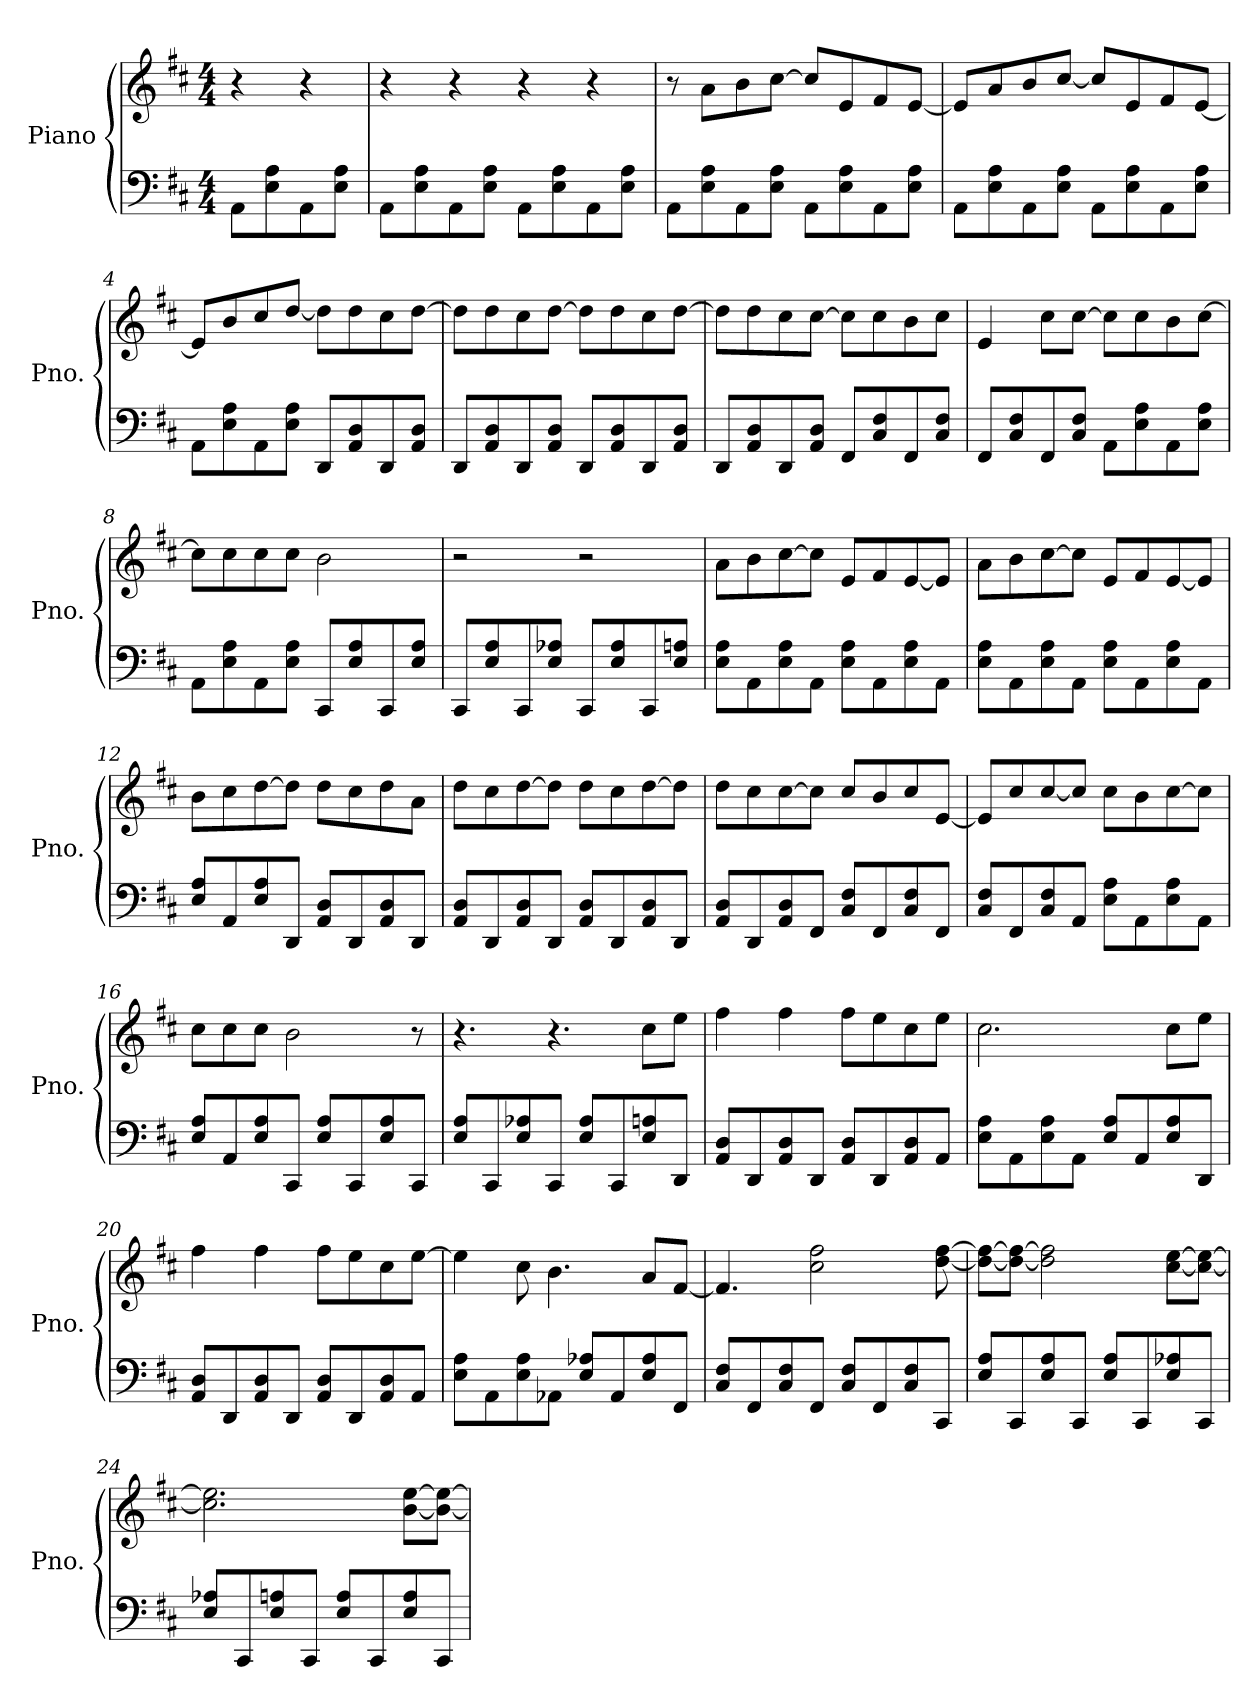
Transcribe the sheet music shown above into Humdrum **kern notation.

**kern	**kern
*part1	*part1
*staff2	*staff1
*I"Piano	*
*I'Pno.	*
*clefF4	*clefG2
*k[f#c#]	*k[f#c#]
*M4/4	*M4/4
*MM160	*MM160
=	=
8AA\L	4r
8E\ 8A\	.
8AA\	4r
8E\ 8A\J	.
=1	=1
8AA\L	4r
8E\ 8A\	.
8AA\	4r
8E\ 8A\J	.
8AA\L	4r
8E\ 8A\	.
8AA\	4r
8E\ 8A\J	.
=2	=2
8AA\L	8r
8E\ 8A\	8a\L
8AA\	8b\
8E\ 8A\J	[8cc#\J
8AA\L	8cc#/L]
8E\ 8A\	8e/
8AA\	8f#/
8E\ 8A\J	[8e/J
=3	=3
8AA\L	8e/L]
8E\ 8A\	8a/
8AA\	8b/
8E\ 8A\J	[8cc#/J
8AA\L	8cc#/L]
8E\ 8A\	8e/
8AA\	8f#/
8E\ 8A\J	[8e/J
=4	=4
8AA\L	8e/L]
8E\ 8A\	8b/
8AA\	8cc#/
8E\ 8A\J	[8dd/J
8DD/L	8dd\L]
8AA/ 8D/	8dd\
8DD/	8cc#\
8AA/ 8D/J	[8dd\J
!!LO:LB:g=z
=5	=5
8DD/L	8dd\L]
8AA/ 8D/	8dd\
8DD/	8cc#\
8AA/ 8D/J	[8dd\J
8DD/L	8dd\L]
8AA/ 8D/	8dd\
8DD/	8cc#\
8AA/ 8D/J	[8dd\J
=6	=6
8DD/L	8dd\L]
8AA/ 8D/	8dd\
8DD/	8cc#\
8AA/ 8D/J	[8cc#\J
8FF#/L	8cc#\L]
8C#/ 8F#/	8cc#\
8FF#/	8b\
8C#/ 8F#/J	8cc#\J
=7	=7
8FF#/L	4e/
8C#/ 8F#/	.
8FF#/	8cc#\L
8C#/ 8F#/J	[8cc#\J
8AA\L	8cc#\L]
8E\ 8A\	8cc#\
8AA\	8b\
8E\ 8A\J	[8cc#\J
=8	=8
8AA\L	8cc#\L]
8E\ 8A\	8cc#\
8AA\	8cc#\
8E\ 8A\J	8cc#\J
8CC#/L	2b\
8E/ 8A/	.
8CC#/	.
8E/ 8A/J	.
=9	=9
8CC#/L	2r
8E/ 8A/	.
8CC#/	.
8E/ 8A-X/J	.
8CC#/L	2r
8E/ 8A-/	.
8CC#/	.
8E/ 8An/J	.
!!LO:LB:g=z
=10	=10
8E\ 8A\L	8a\L
8AA\	8b\
8E\ 8A\	[8cc#\
8AA\J	8cc#\J]
8E\ 8A\L	8e/L
8AA\	8f#/
8E\ 8A\	[8e/
8AA\J	8e/J]
=11	=11
8E\ 8A\L	8a\L
8AA\	8b\
8E\ 8A\	[8cc#\
8AA\J	8cc#\J]
8E\ 8A\L	8e/L
8AA\	8f#/
8E\ 8A\	[8e/
8AA\J	8e/J]
=12	=12
8E/ 8A/L	8b\L
8AA/	8cc#\
8E/ 8A/	[8dd\
8DD/J	8dd\J]
8AA/ 8D/L	8dd\L
8DD/	8cc#\
8AA/ 8D/	8dd\
8DD/J	8a\J
=13	=13
8AA/ 8D/L	8dd\L
8DD/	8cc#\
8AA/ 8D/	[8dd\
8DD/J	8dd\J]
8AA/ 8D/L	8dd\L
8DD/	8cc#\
8AA/ 8D/	[8dd\
8DD/J	8dd\J]
=14	=14
8AA/ 8D/L	8dd\L
8DD/	8cc#\
8AA/ 8D/	[8cc#\
8FF#/J	8cc#\J]
8C#/ 8F#/L	8cc#/L
8FF#/	8b/
8C#/ 8F#/	8cc#/
8FF#/J	[8e/J
!!LO:LB:g=z
=15	=15
8C#/ 8F#/L	8e/L]
8FF#/	8cc#/
8C#/ 8F#/	[8cc#/
8AA/J	8cc#/J]
8E\ 8A\L	8cc#\L
8AA\	8b\
8E\ 8A\	[8cc#\
8AA\J	8cc#\J]
=16	=16
8E/ 8A/L	8cc#\L
8AA/	8cc#\
8E/ 8A/	8cc#\J
8CC#/J	2b\
8E/ 8A/L	.
8CC#/	.
8E/ 8A/	.
8CC#/J	8r
=17	=17
8E/ 8A/L	4.r
8CC#/	.
8E/ 8A-X/	.
8CC#/J	4.r
8E/ 8A-/L	.
8CC#/	.
8E/ 8An/	8cc#\L
8DD/J	8ee\J
=18	=18
8AA/ 8D/L	4ff#\
8DD/	.
8AA/ 8D/	4ff#\
8DD/J	.
8AA/ 8D/L	8ff#\L
8DD/	8ee\
8AA/ 8D/	8cc#\
8AA/J	8ee\J
=19	=19
8E\ 8A\L	2.cc#\
8AA\	.
8E\ 8A\	.
8AA\J	.
8E/ 8A/L	.
8AA/	.
8E/ 8A/	8cc#\L
8DD/J	8ee\J
!!LO:LB:g=z
=20	=20
8AA/ 8D/L	4ff#\
8DD/	.
8AA/ 8D/	4ff#\
8DD/J	.
8AA/ 8D/L	8ff#\L
8DD/	8ee\
8AA/ 8D/	8cc#\
8AA/J	[8ee\J
=21	=21
8E\ 8A\L	4ee\]
8AA\	.
8E\ 8A\	8cc#\
8AA-X\J	4.b\
8E/ 8A-X/L	.
8AA-/	.
8E/ 8A-/	8a/L
8FF#/J	[8f#/J
=22	=22
8C#/ 8F#/L	4.f#/]
8FF#/	.
8C#/ 8F#/	.
8FF#/J	2cc#\ 2ff#\
8C#/ 8F#/L	.
8FF#/	.
8C#/ 8F#/	.
8CC#/J	[8dd\ [8ff#\
=23	=23
8E/ 8A/L	8dd\_ 8ff#\_L
8CC#/	8dd\_ 8ff#\_J
8E/ 8A/	2dd\] 2ff#\]
8CC#/J	.
8E/ 8A/L	.
8CC#/	.
8E/ 8A-X/	[8cc#\ [8ee\L
8CC#/J	8cc#\_ 8ee\_J
!!LO:PB:g=z
=24	=24
8E/ 8A-X/L	2.cc#\] 2.ee\]
8CC#/	.
8E/ 8An/	.
8CC#/J	.
8E/ 8A/L	.
8CC#/	.
8E/ 8A/	[8b\ [8ee\L
8CC#/J	8b\_ 8ee\_J
=	=
*-	*-
